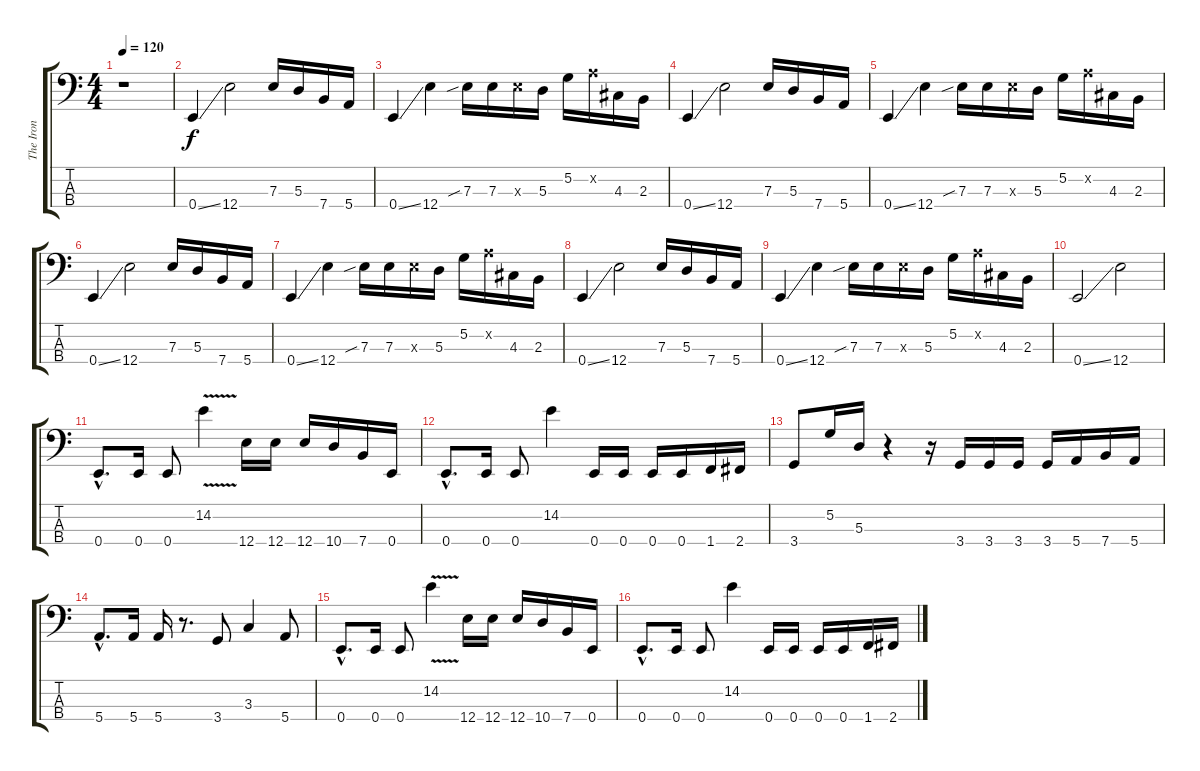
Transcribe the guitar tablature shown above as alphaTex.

\track ("The Iron" "The Iron") {instrument electricbassfinger}
\staff {score tabs}
\tuning (G2 D2 A1 E1) {hide}
\ts (4 4)
\tempo 120
\clef f4
\ks c
r.1{dy f instrument electricbassfinger} |
0.4{ss}.4 12.4.2 7.3.16 5.3.16 7.4.16 5.4.16 |
0.4{ss}.4 12.4.4 7.3{sib}.16 7.3.16 7.3{x}.16 5.3.16 5.2.16 7.2{x}.16 4.3.16 2.3.16 |
0.4{ss}.4 12.4.2 7.3.16 5.3.16 7.4.16 5.4.16 |
0.4{ss}.4 12.4.4 7.3{sib}.16 7.3.16 7.3{x}.16 5.3.16 5.2.16 7.2{x}.16 4.3.16 2.3.16 |
0.4{ss}.4 12.4.2 7.3.16 5.3.16 7.4.16 5.4.16 |
0.4{ss}.4 12.4.4 7.3{sib}.16 7.3.16 7.3{x}.16 5.3.16 5.2.16 7.2{x}.16 4.3.16 2.3.16 |
0.4{ss}.4 12.4.2 7.3.16 5.3.16 7.4.16 5.4.16 |
0.4{ss}.4 12.4.4 7.3{sib}.16 7.3.16 7.3{x}.16 5.3.16 5.2.16 7.2{x}.16 4.3.16 2.3.16 |
0.4{ss}.2 12.4.2 |
0.4{hac}.8{d} 0.4.16 0.4.8 14.2{v}.4 12.4.16 12.4.16 12.4.16 10.4.16 7.4.16 0.4.16 |
0.4{hac}.8{d} 0.4.16 0.4.8 14.2.4 0.4.16 0.4.16 0.4.16 0.4.16 1.4.16 2.4.16 |
3.4.8 5.2.16 5.3.16 r.4 r.16 3.4.16 3.4.16 3.4.16 3.4.16 5.4.16 7.4.16 5.4.16 |
5.4{hac}.8{d} 5.4.16 5.4.16 r.8{d} 3.4.8 3.3.4 5.4.8 |
0.4{hac}.8{d} 0.4.16 0.4.8 14.2{v}.4 12.4.16 12.4.16 12.4.16 10.4.16 7.4.16 0.4.16 |
0.4{hac}.8{d} 0.4.16 0.4.8 14.2.4 0.4.16 0.4.16 0.4.16 0.4.16 1.4.16 2.4.16
